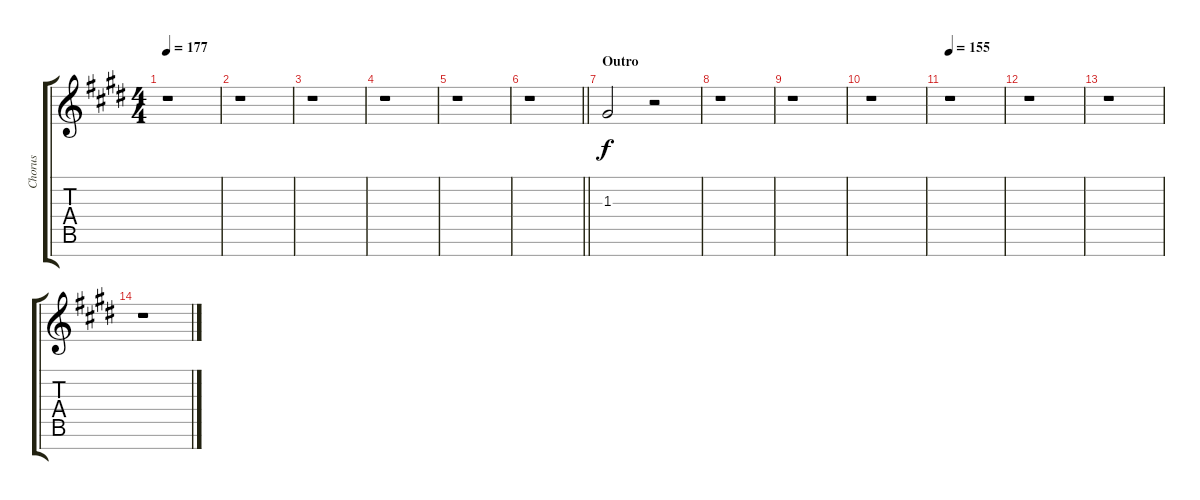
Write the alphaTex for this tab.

\track ("Chorus" "Chorus") {instrument voiceoohs}
\staff {score tabs}
\tuning (E5 B4 G4 D4 A3 E3 B2) {hide}
\ts (4 4)
\tempo 177
\clef g2
\ks e
r.1{dy f} |
r.1 |
r.1 |
r.1 |
r.1 |
\barLineRight lightlight
r.1 |
\section ("" "Outro")
1.3.2 r.2 |
r.1 |
r.1 |
r.1 |
\tempo 155
r.1 |
r.1 |
r.1 |
r.1
